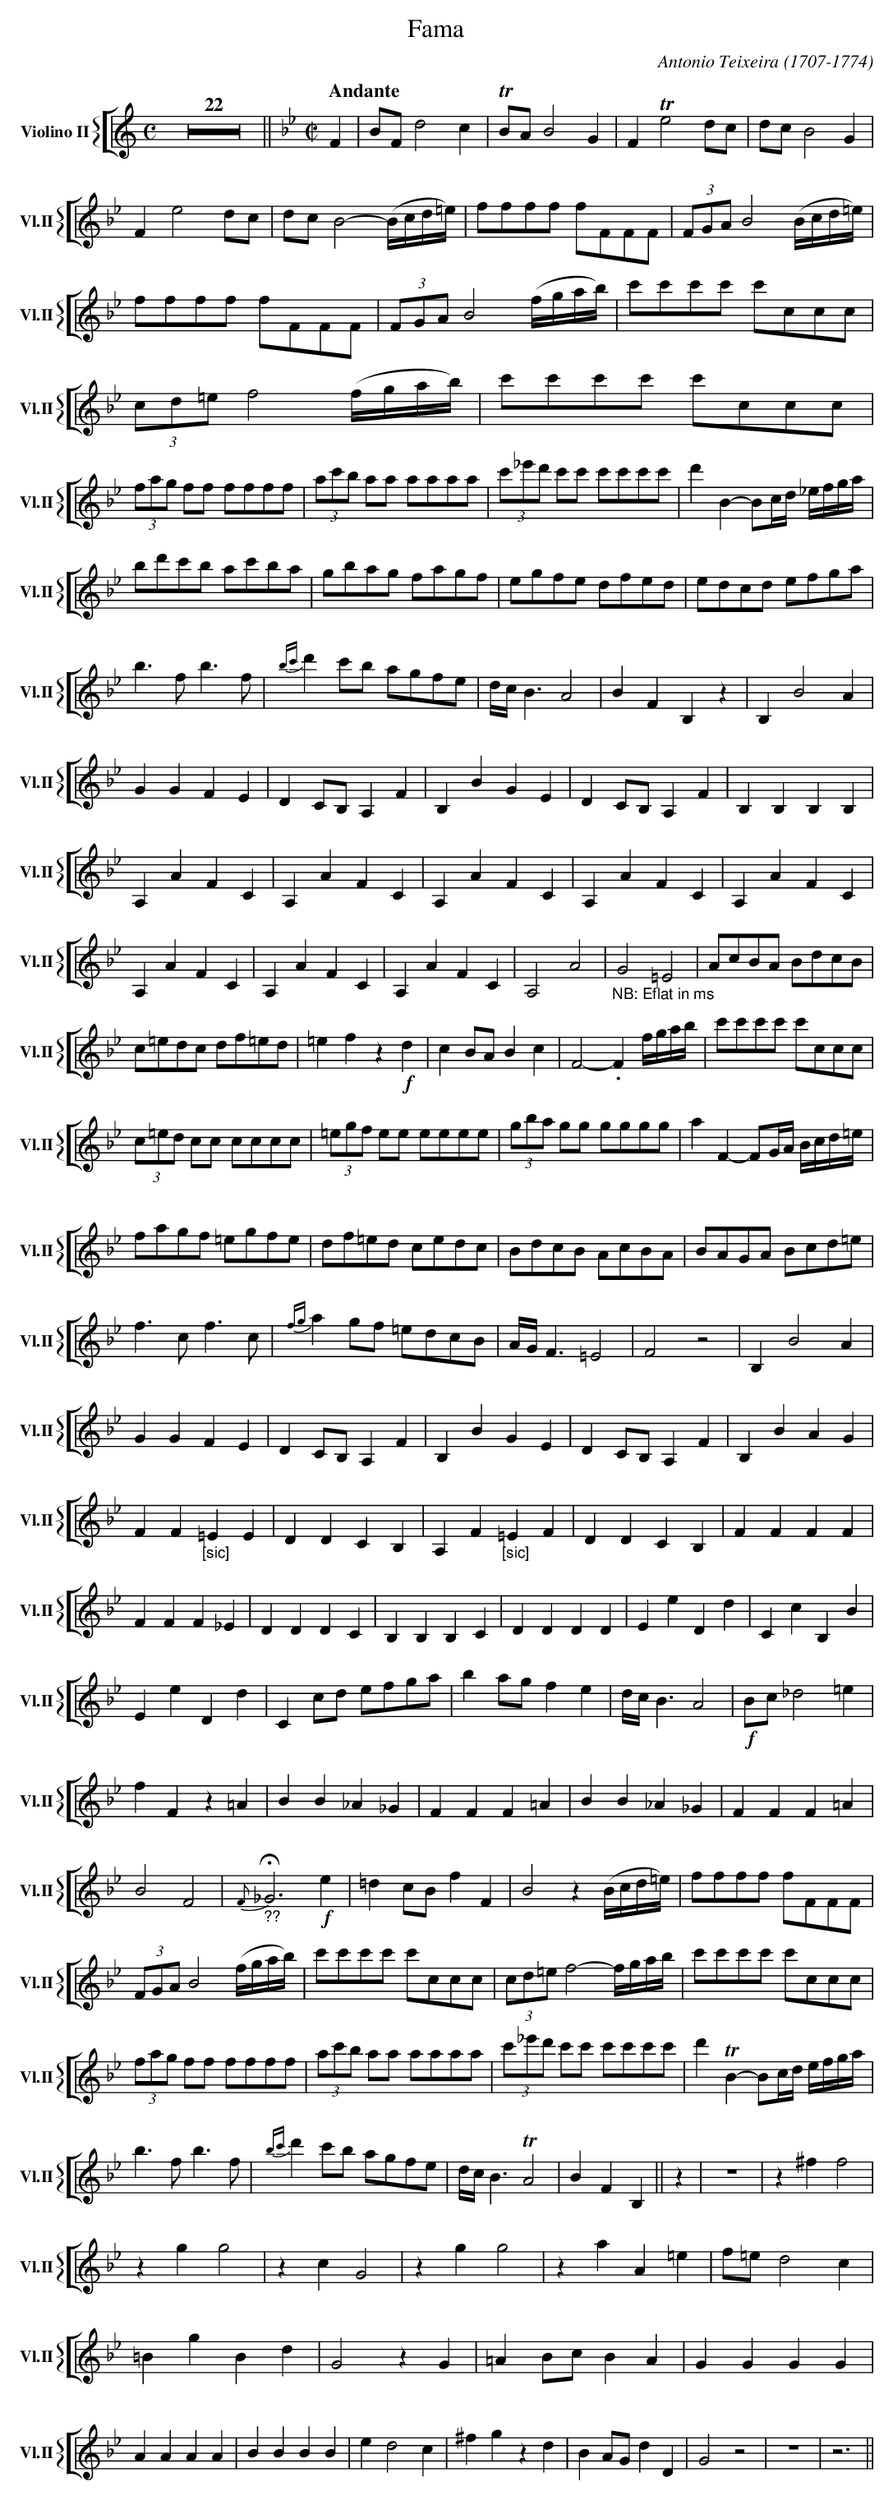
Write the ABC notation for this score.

X:1
T:Fama
C:Antonio Teixeira (1707-1774)
M:C
L:1/4
K:C
V: 8 clef=treble name="Violino II" sname="Vl.II"
%%staves [{ 8 }]
     Z22 || \
[M:C|] [K:Bb] [Q: "Andante"] F | B/F/ d2 c | !trill!B/A/ B2G | \
     F!trill!e2d/c/ | d/c/ B2G | Fe2d/c/ | d/c/ B2-(B//c//d//=e//) | f/f/f/f/ f/F/F/F/ | \
     (3F/G/A/ B2 (B//c//d//=e//) | f/f/f/f/ f/F/F/F/ | (3F/G/A/ B2 (f//g//a//b//) |\
     c'/c'/c'/c'/ c'/c/c/c/ | (3c/d/=e/ f2 (f//g//a//b//) |\
     c'/c'/c'/c'/ c'/c/c/c/ |
     (3f/a/g/  f/f/ f/f/f/f/ | (3a/c'/b/  a/a/ a/a/a/a/ | (3c'/_e'/d'/  c'/c'/ c'/c'/c'/c'/ | \
     d'B-B/c//d// _e//f//g//a// | b/d'/c'/b/ a/c'/b/a/| g/b/a/g/ f/a/g/f/ | \
     e/g/f/e/ d/f/e/d/ | e/d/c/d/ e/f/g/a/ | b>fb>f| {bc'}d' c'/b/ a/g/f/e/ | \
     d//c// B3/2 A2 | BFB,z| B,B2A| GGFE |DC/B,/A,F| B,BGE | DC/B,/A,F | B,B,B,B, | \
     A,AFC | A,AFC |A,AFC |A,AFC |A,AFC |A,AFC |A,AFC |A,AFC  |A,2A2|"_NB: Eflat in ms" G2=E2| \
     A/c/B/A/ B/d/c/B/ | c/=e/d/c/ d/f/=e/d/ | =efz \
     !f!d| cB/A/ Bc| F2-.F f//g//a//b// | c'/c'/c'/c'/ c'/c/c/c/ | \
     (3c/=e/d/ c/c/ c/c/c/c/ | (3=e/g/f/ e/e/ e/e/e/e/ | (3g/b/a/ g/g/ g/g/g/g/ |\
     aF-F/G//A// B//c//d//=e// | f/a/g/f/ =e/g/f/e/ | \
     d/f/=e/d/ c/e/d/c/ | B/d/c/B/ A/c/B/A/ | B/A/G/A/ B/c/d/=e/ | \
     f>cf>c| {fg}ag/f/ =e/d/c/B/ | A//G// F3/2 =E2 | F2z2| \
     B,B2A|GGFE|DC/B,/A,F| B,BGE|DC/B,/A,F| B,BAG | FF"_[sic]"=EE|DDCB,| A,F"_[sic]"=EF| DDCB,| \
     FFFF|FFF_E| DDDC|B,B,B,C|DDDD | EeDd| CcB,B|EeDd| C c/d/ e/f/g/a/ | \
     b a/g/ fe | d//c// B3/2 A2| !f!B/c/ _d2=e | fFz=A| BB_A_G| FFF=A|BB_A_G| FFF=A| B2F2 | \
     "_??" {F}!fermata!_G3!f!e| =dc/B/fF| B2z (B//c//d//=e//) | f/f/f/f/ f/F/F/F/ | \
    (3F/G/A/ B2 (f//g//a//b//) | c'/c'/c'/c'/ c'/c/c/c/ | (3c/d/=e/ f2 -f//g//a//b// | c'/c'/c'/c'/ c'/c/c/c/ | \
     (3f/a/g/  f/f/ f/f/f/f/ | (3a/c'/b/  a/a/ a/a/a/a/ | (3c'/_e'/d'/  c'/c'/ c'/c'/c'/c'/ | \
     d'!trill!B-B/c//d// e//f//g//a// |  b>fb>f| {bc'}d' c'/b/ a/g/f/e/ | \
     d//c// B3/2 !trill!A2| BFB,|| z | z4| z^ff2| zgg2| zcG2|zgg2|zaA=e| f/=e/ d2c| \
     =BgBd|G2zG| =AB/c/BA|GGGG|AAAA|BBBB| ed2c|^fgzd| \
     BA/G/dD|G2z2|z4|z3 ||\
